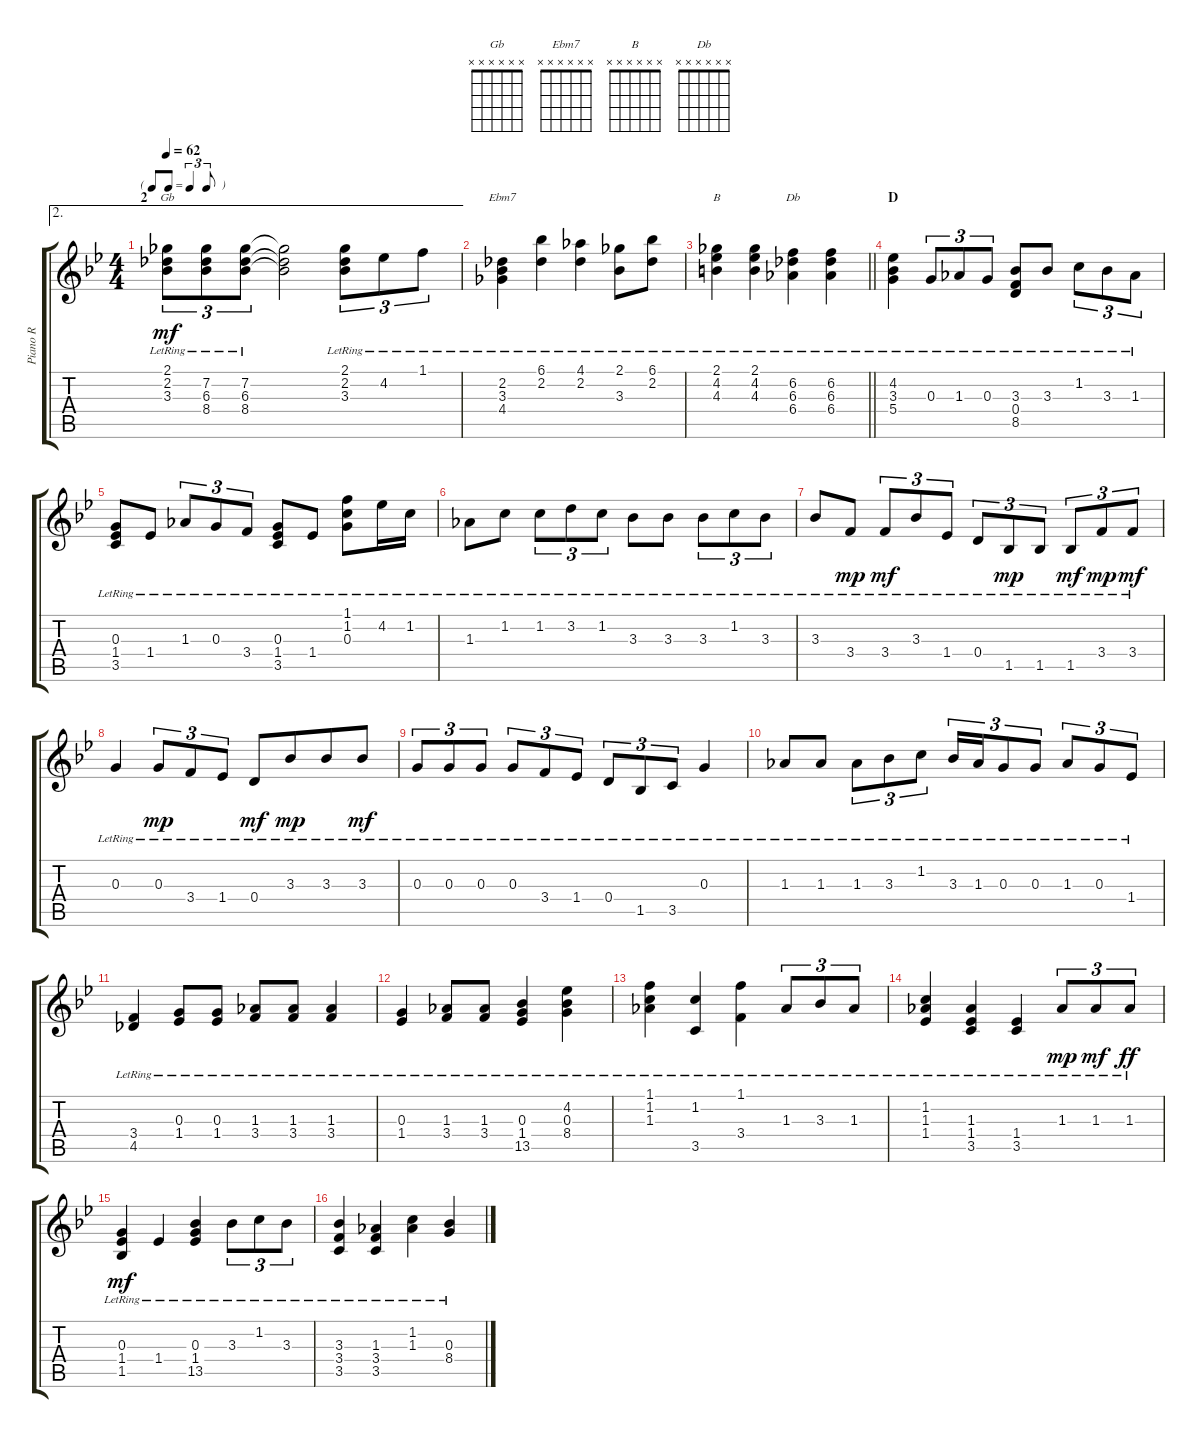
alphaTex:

\track ("Piano R" "Piano R") {instrument acousticgrandpiano}
\staff {score tabs}
\tuning (E5 B4 G4 D4 A3 E3) {hide}
\chord ("Gb" x x x x x x)
\chord ("Ebm7" x x x x x x)
\chord ("B" x x x x x x)
\chord ("Db" x x x x x x)
\ae 2
\ts (4 4)
\tf triplet8th
\section ("" "2")
\tempo 62
\clef g2
\ks bb
(2.1{lr} 2.2{lr} 3.3{lr}).8{tu (3 2) ch "Gb" dy mf} (7.2{lr} 6.3{lr} 8.4{lr}).8{tu (3 2)} (7.2{lr} 6.3{lr} 8.4{lr}).8{tu (3 2)} (7.2{t} 6.3{t} 8.4{t}).2 (2.1{lr} 2.2{lr} 3.3{lr}).8{tu (3 2)} 4.2{lr}.8{tu (3 2)} 1.1{lr}.8{tu (3 2)} |
(2.2{lr} 3.3{lr} 4.4{lr}).4{ch "Ebm7"} (6.1{lr} 2.2{lr}).4 (4.1{lr} 2.2{lr}).4 (2.1{lr} 3.3{lr}).8 (6.1{lr} 2.2{lr}).8 |
\barLineRight lightlight
(2.1{lr} 4.2{lr} 4.3{lr}).4{ch "B"} (2.1{lr} 4.2{lr} 4.3{lr}).4 (6.2{lr} 6.3{lr} 6.4{lr}).4{ch "Db"} (6.2{lr} 6.3{lr} 6.4{lr}).4 |
\section ("" "D")
(4.2{lr} 3.3{lr} 5.4{lr}).4 0.3{lr}.8{tu (3 2)} 1.3{lr}.8{tu (3 2)} 0.3{lr}.8{tu (3 2)} (3.3{lr} 0.4{lr} 8.5{lr}).8 3.3{lr}.8 1.2{lr}.8{tu (3 2)} 3.3{lr}.8{tu (3 2)} 1.3{lr}.8{tu (3 2)} |
(0.3{lr} 1.4{lr} 3.5{lr}).8 1.4{lr}.8 1.3{lr}.8{tu (3 2)} 0.3{lr}.8{tu (3 2)} 3.4{lr}.8{tu (3 2)} (0.3{lr} 1.4{lr} 3.5{lr}).8 1.4{lr}.8 (1.1{lr} 1.2{lr} 0.3{lr}).8 4.2{lr}.16 1.2{lr}.16 |
1.3{lr}.8 1.2{lr}.8 1.2{lr}.8{tu (3 2)} 3.2{lr}.8{tu (3 2)} 1.2{lr}.8{tu (3 2)} 3.3{lr}.8 3.3{lr}.8 3.3{lr}.8{tu (3 2)} 1.2{lr}.8{tu (3 2)} 3.3{lr}.8{tu (3 2)} |
3.3{lr}.8 3.4{lr}.8{dy mp} 3.4{lr}.8{tu (3 2) dy mf} 3.3{lr}.8{tu (3 2)} 1.4{lr}.8{tu (3 2)} 0.4{lr}.8{tu (3 2)} 1.5{lr}.8{tu (3 2) dy mp} 1.5{lr}.8{tu (3 2)} 1.5{lr}.8{tu (3 2) dy mf} 3.4{lr}.8{tu (3 2) dy mp} 3.4{lr}.8{tu (3 2) dy mf} |
0.3{lr}.4 0.3{lr}.8{tu (3 2) dy mp} 3.4{lr}.8{tu (3 2)} 1.4{lr}.8{tu (3 2)} 0.4{lr}.8{dy mf} 3.3{lr}.8{dy mp beam merge} 3.3{lr}.8 3.3{lr}.8{dy mf} |
0.3{lr}.8{tu (3 2)} 0.3{lr}.8{tu (3 2)} 0.3{lr}.8{tu (3 2)} 0.3{lr}.8{tu (3 2)} 3.4{lr}.8{tu (3 2)} 1.4{lr}.8{tu (3 2)} 0.4{lr}.8{tu (3 2)} 1.5{lr}.8{tu (3 2)} 3.5{lr}.8{tu (3 2)} 0.3{lr}.4 |
1.3{lr}.8 1.3{lr}.8 1.3{lr}.8{tu (3 2)} 3.3{lr}.8{tu (3 2)} 1.2{lr}.8{tu (3 2)} 3.3{lr}.16{tu (3 2)} 1.3{lr}.16{tu (3 2)} 0.3{lr}.8{tu (3 2)} 0.3{lr}.8{tu (3 2)} 1.3{lr}.8{tu (3 2)} 0.3{lr}.8{tu (3 2)} 1.4{lr}.8{tu (3 2)} |
(3.4{lr} 4.5{lr}).4 (0.3{lr} 1.4{lr}).8 (0.3{lr} 1.4{lr}).8 (1.3{lr} 3.4{lr}).8 (1.3{lr} 3.4{lr}).8 (1.3{lr} 3.4{lr}).4 |
(0.3{lr} 1.4{lr}).4 (1.3{lr} 3.4{lr}).8 (1.3{lr} 3.4{lr}).8 (0.3{lr} 1.4{lr} 13.5{lr}).4 (4.2{lr} 0.3{lr} 8.4{lr}).4 |
(1.1{lr} 1.2{lr} 1.3{lr}).4 (1.2{lr} 3.5{lr}).4 (1.1{lr} 3.4{lr}).4 1.3{lr}.8{tu (3 2)} 3.3{lr}.8{tu (3 2)} 1.3{lr}.8{tu (3 2)} |
(1.2{lr} 1.3{lr} 1.4{lr}).4 (1.3{lr} 1.4{lr} 3.5{lr}).4 (1.4{lr} 3.5{lr}).4 1.3{lr}.8{tu (3 2) dy mp} 1.3{lr}.8{tu (3 2) dy mf} 1.3{lr}.8{tu (3 2) dy ff} |
(0.3{lr} 1.4{lr} 1.5{lr}).4{dy mf} 1.4{lr}.4 (0.3{lr} 1.4{lr} 13.5{lr}).4 3.3{lr}.8{tu (3 2)} 1.2{lr}.8{tu (3 2)} 3.3{lr}.8{tu (3 2)} |
(3.3{lr} 3.4{lr} 3.5{lr}).4 (1.3{lr} 3.4{lr} 3.5{lr}).4 (1.2{lr} 1.3{lr}).4 (0.3{lr} 8.4{lr}).4
